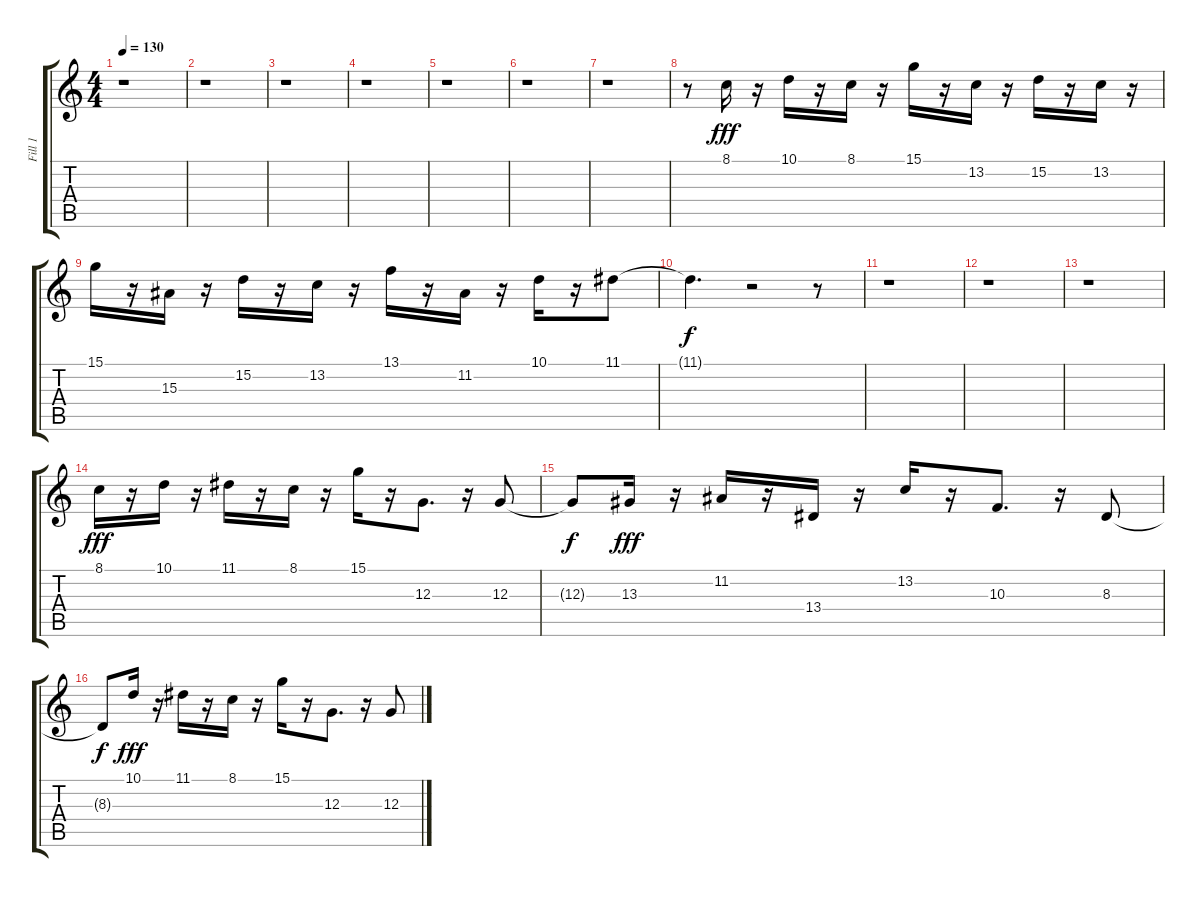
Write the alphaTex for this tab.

\track ("Fill 1" "Fill 1") {instrument pad1newage}
\staff {score tabs}
\tuning (E4 B3 G3 D3 A2 E2) {hide}
\ts (4 4)
\tempo 130
\clef g2
\ks c
r.1{dy fff} |
r.1 |
r.1 |
r.1 |
r.1 |
r.1 |
r.1 |
r.8 8.1.16 r.16 10.1.16 r.16 8.1.16 r.16 15.1.16 r.16 13.2.16 r.16 15.2.16 r.16 13.2.16 r.16 |
15.1.16 r.16 15.3.16 r.16 15.2.16 r.16 13.2.16 r.16 13.1.16 r.16 11.2.16 r.16 10.1.16 r.16 11.1.8 |
11.1{t}.4{d dy f} r.2 r.8 |
r.1 |
r.1 |
r.1 |
8.1.16{dy fff} r.16 10.1.16 r.16 11.1.16 r.16 8.1.16 r.16 15.1.16 r.16 12.3.8{d} r.16 12.3.8 |
12.3{t}.8{dy f} 13.3.16{dy fff} r.16 11.2.16 r.16 13.4.16 r.16 13.2.16 r.16 10.3.8{d} r.16 8.3.8 |
8.3{t}.8{dy f} 10.1.16{dy fff} r.16 11.1.16 r.16 8.1.16 r.16 15.1.16 r.16 12.3.8{d} r.16 12.3.8
